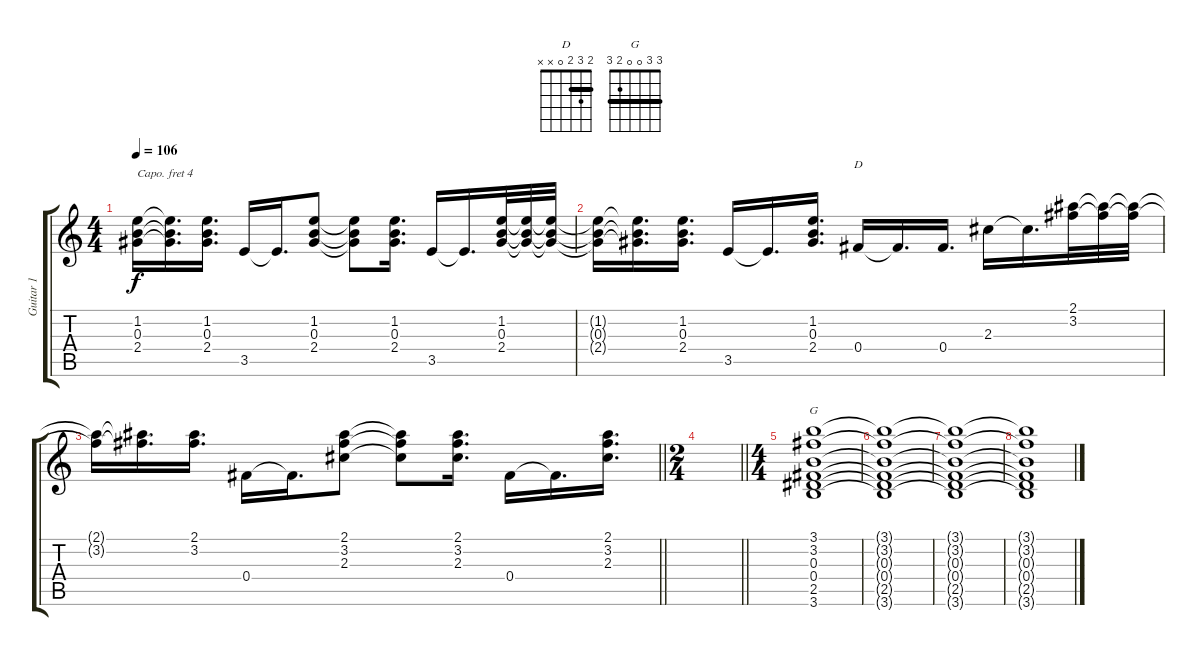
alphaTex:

\track ("Guitar 1" "Guitar 1") {instrument acousticguitarnylon}
\staff {score tabs}
\capo 4
\tuning (E4 B3 G3 D3 A2 E2) {hide}
\chord ("D" 2 3 2 0 x x) {barre 2}
\chord ("G" 3 3 0 0 2 3) {barre 3}
\ts (4 4)
\tempo 106
\clef g2
\ks c
(1.2{t} 0.3{t} 2.4{t}).16{dy f} (1.2{t} 0.3{t} 2.4{t}).16{d} (1.2 0.3 2.4).16{d} 3.5.16 3.5{t}.16{d} (1.2 0.3 2.4).8 (1.2{t} 0.3{t} 2.4{t}).8 (1.2 0.3 2.4).16{d} 3.5.16 3.5{t}.16{d} (1.2 0.3 2.4).32 (1.2{t} 0.3{t} 2.4{t}).32 (1.2{t} 0.3{t} 2.4{t}).32 |
(1.2{t} 0.3{t} 2.4{t}).16 (1.2{t} 0.3{t} 2.4{t}).16{d} (1.2 0.3 2.4).16{d} 3.5.16 3.5{t}.16{d} (1.2 0.3 2.4).16{d} 0.4.16{ch "D"} 0.4{t}.16{d} 0.4.16{d} 2.3.16 2.3{t}.16{d} (2.1 3.2).32 (2.1{t} 3.2{t}).32 (2.1{t} 3.2{t}).32 |
\barLineRight lightlight
(2.1{t} 3.2{t}).16 (2.1{t} 3.2{t}).16{d} (2.1 3.2).16{d} 0.4.16 0.4{t}.16{d} (2.1 3.2 2.3).8 (2.1{t} 3.2{t} 2.3{t}).8 (2.1 3.2 2.3).16{d} 0.4.16 0.4{t}.16{d} (2.1 3.2 2.3).16{d} |
\ts (2 4)
\barLineRight lightlight
|
\ts (4 4)
(3.1 3.2 0.3 0.4 2.5 3.6).1{ch "G"} |
(3.1{t} 3.2{t} 0.3{t} 0.4{t} 2.5{t} 3.6{t}).1 |
(3.1{t} 3.2{t} 0.3{t} 0.4{t} 2.5{t} 3.6{t}).1 |
(3.1{t} 3.2{t} 0.3{t} 0.4{t} 2.5{t} 3.6{t}).1
